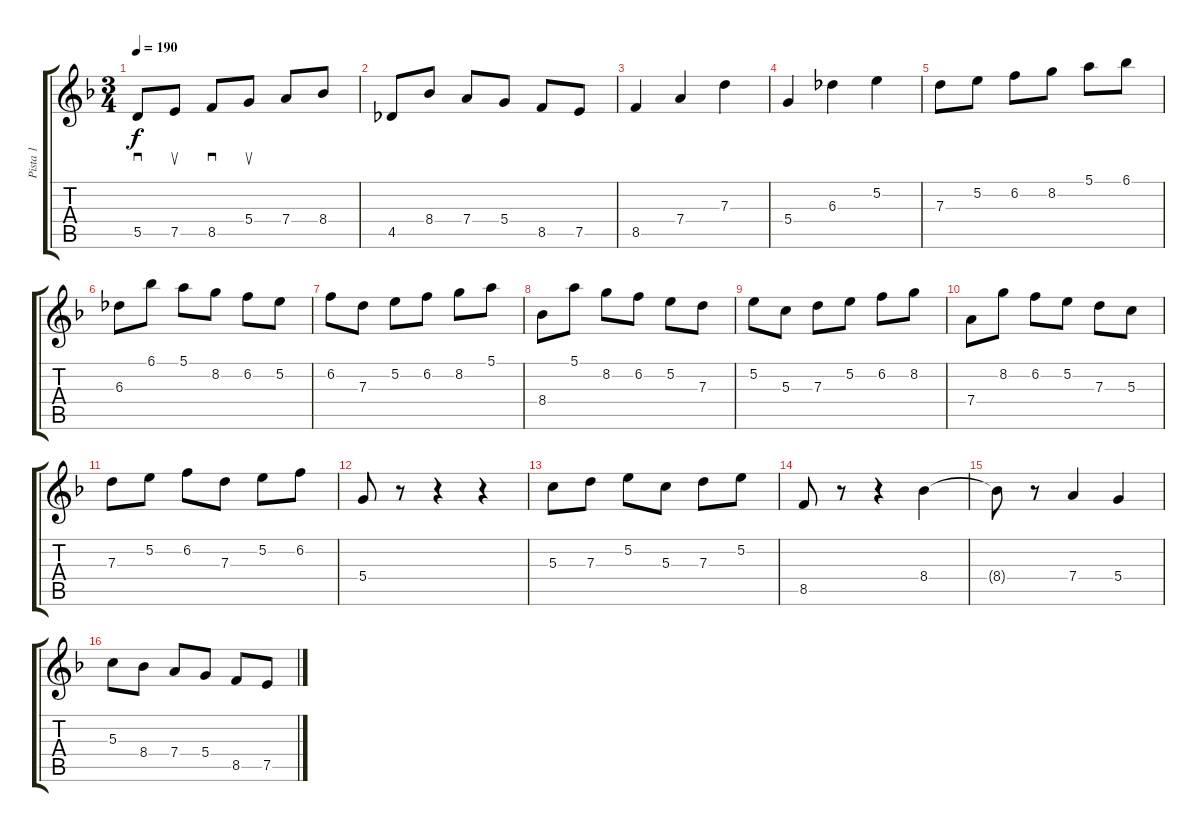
\track ("Pista 1" "Pista 1") {instrument acousticguitarsteel}
\staff {score tabs}
\tuning (E4 B3 G3 D3 A2 E2) {hide}
\ts (3 4)
\tempo 190
\clef g2
\ks dminor
5.5.8{sd dy f instrument acousticguitarsteel} 7.5.8{su} 8.5.8{sd} 5.4.8{su} 7.4.8 8.4.8 |
4.5.8 8.4.8 7.4.8 5.4.8 8.5.8 7.5.8 |
8.5.4 7.4.4 7.3.4 |
5.4.4 6.3.4 5.2.4 |
7.3.8 5.2.8 6.2.8 8.2.8 5.1.8 6.1.8 |
6.3.8 6.1.8 5.1.8 8.2.8 6.2.8 5.2.8 |
6.2.8 7.3.8 5.2.8 6.2.8 8.2.8 5.1.8 |
8.4.8 5.1.8 8.2.8 6.2.8 5.2.8 7.3.8 |
5.2.8 5.3.8 7.3.8 5.2.8 6.2.8 8.2.8 |
7.4.8 8.2.8 6.2.8 5.2.8 7.3.8 5.3.8 |
7.3.8 5.2.8 6.2.8 7.3.8 5.2.8 6.2.8 |
5.4.8 r.8 r.4 r.4 |
5.3.8 7.3.8 5.2.8 5.3.8 7.3.8 5.2.8 |
8.5.8 r.8 r.4 8.4.4 |
8.4{t}.8 r.8 7.4.4 5.4.4 |
5.3.8 8.4.8 7.4.8 5.4.8 8.5.8 7.5.8
